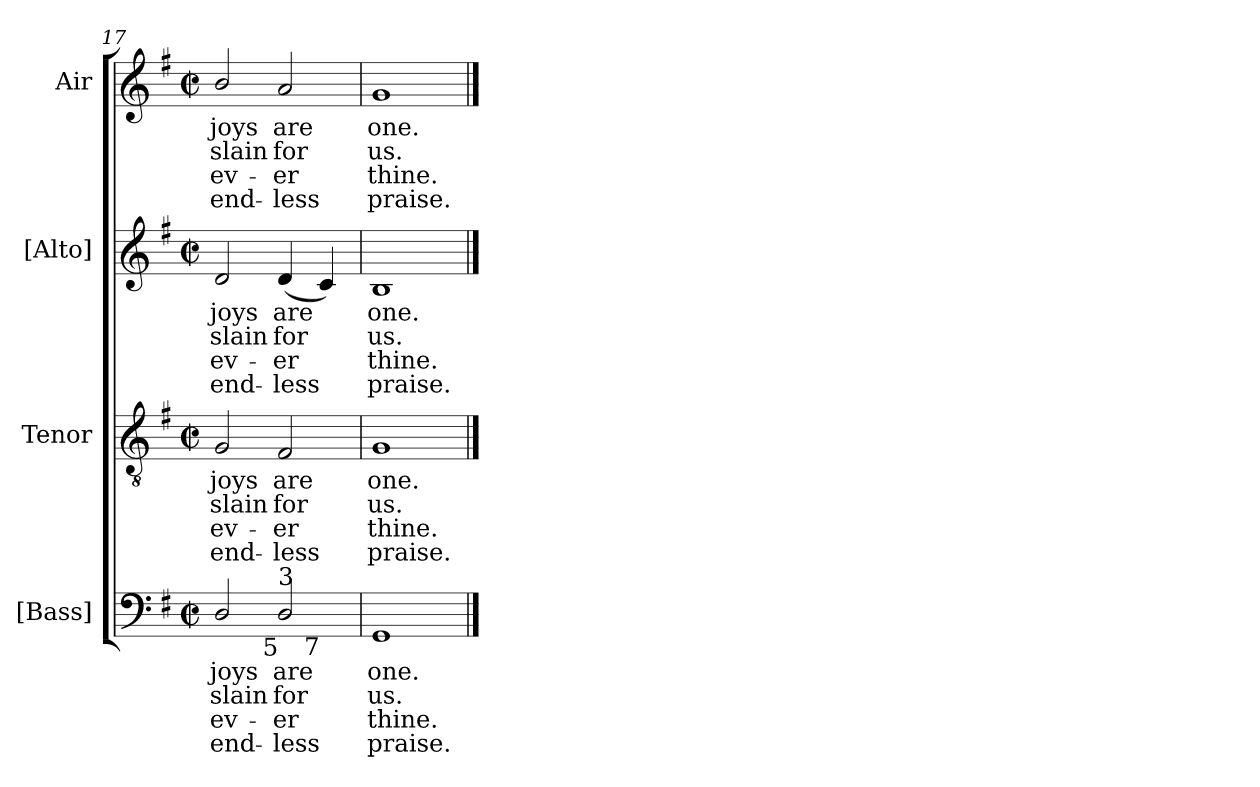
**kern	**text	**text	**text	**text	**kern	**text	**text	**text	**text	**kern	**text	**text	**text	**text	**kern	**text	**text	**text	**text
*part4	*part4	*part4	*part4	*part4	*part3	*part3	*part3	*part3	*part3	*part2	*part2	*part2	*part2	*part2	*part1	*part1	*part1	*part1	*part1
*staff4	*staff4	*staff4	*staff4	*staff4	*staff3	*staff3	*staff3	*staff3	*staff3	*staff2	*staff2	*staff2	*staff2	*staff2	*staff1	*staff1	*staff1	*staff1	*staff1
*I"[Bass]	*	*	*	*	*I"Tenor	*	*	*	*	*I"[Alto]	*	*	*	*	*I"Air	*	*	*	*
*I'B.	*	*	*	*	*I'T.	*	*	*	*	*I'A.	*	*	*	*	*	*	*	*	*
*clefF4	*	*	*	*	*clefGv2	*	*	*	*	*clefG2	*	*	*	*	*clefG2	*	*	*	*
*	*	*	*	*	*ITrd7c12	*	*	*	*	*	*	*	*	*	*	*	*	*	*
*k[f#]	*	*	*	*	*k[f#]	*	*	*	*	*k[f#]	*	*	*	*	*k[f#]	*	*	*	*
*G:	*	*	*	*	*G:	*	*	*	*	*G:	*	*	*	*	*G:	*	*	*	*
*M2/2	*	*	*	*	*M2/2	*	*	*	*	*M2/2	*	*	*	*	*M2/2	*	*	*	*
*met(c|)	*	*	*	*	*met(c|)	*	*	*	*	*met(c|)	*	*	*	*	*met(c|)	*	*	*	*
=17	=17	=17	=17	=17	=17	=17	=17	=17	=17	=17	=17	=17	=17	=17	=17	=17	=17	=17	=17
!	!LO:LY:b:color=#000000	!LO:LY:b:color=#000000	!LO:LY:b:color=#000000	!LO:LY:b:color=#000000	!	!	!	!	!	!	!	!	!	!	!	!	!	!	!
!	!	!	!	!	!	!LO:LY:b:color=#000000	!LO:LY:b:color=#000000	!LO:LY:b:color=#000000	!LO:LY:b:color=#000000	!	!	!	!	!	!	!	!	!	!
!	!	!	!	!	!	!	!	!	!	!	!LO:LY:b:color=#000000	!LO:LY:b:color=#000000	!LO:LY:b:color=#000000	!LO:LY:b:color=#000000	!	!	!	!	!
!LO:TX:b:rj:t=6	!	!	!	!	!	!	!	!	!	!	!	!	!	!	!	!	!	!	!
!LO:TX:t=4	!	!	!	!	!	!	!	!	!	!	!	!	!	!	!	!	!	!	!
!	!	!	!	!	!	!	!	!	!	!	!	!	!	!	!	!LO:LY:b:color=#000000	!LO:LY:b:color=#000000	!LO:LY:b:color=#000000	!LO:LY:b:color=#000000
*^	*	*	*	*	*	*	*	*	*	*	*	*	*	*	*	*	*	*	*
2Di/	2.ryy	joys	slain	ev-	-end-	2GGi/	joys	slain	ev-	-end-	2di/	joys	slain	ev-	-end-	2bi/	joys	slain	ev-	-end-
!	!	!LO:LY:b:color=#000000	!LO:LY:b:color=#000000	!LO:LY:b:color=#000000	!LO:LY:b:color=#000000	!	!	!	!	!	!	!	!	!	!	!	!	!	!	!
!	!	!	!	!	!	!	!LO:LY:b:color=#000000	!LO:LY:b:color=#000000	!LO:LY:b:color=#000000	!LO:LY:b:color=#000000	!	!	!	!	!	!	!	!	!	!
!	!	!	!	!	!	!	!	!	!	!	!	!LO:LY:b:color=#000000	!LO:LY:b:color=#000000	!LO:LY:b:color=#000000	!LO:LY:b:color=#000000	!	!	!	!	!
!LO:TX:b:rj:t=5	!	!	!	!	!	!	!	!	!	!	!	!	!	!	!	!	!	!	!	!
!LO:TX:t=3	!	!	!	!	!	!	!	!	!	!	!	!	!	!	!	!	!	!	!	!
!	!	!	!	!	!	!	!	!	!	!	!	!	!	!	!	!	!LO:LY:b:color=#000000	!LO:LY:b:color=#000000	!LO:LY:b:color=#000000	!LO:LY:b:color=#000000
2Di/	.	are	for	-er	less	2FF#i/	are	for	-er	less	(4di/	are	for	-er	less	2ai/	are	for	-er	less
!	!LO:TX:b:rj:t=7	!	!	!	!	!	!	!	!	!	!	!	!	!	!	!	!	!	!	!
.	4ryy	.	.	.	.	.	.	.	.	.	4ci/)	.	.	.	.	.	.	.	.	.
*v	*v	*	*	*	*	*	*	*	*	*	*	*	*	*	*	*	*	*	*	*
=18	=18	=18	=18	=18	=18	=18	=18	=18	=18	=18	=18	=18	=18	=18	=18	=18	=18	=18	=18
*^	*	*	*	*	*	*	*	*	*	*	*	*	*	*	*	*	*	*	*
!	!	!LO:LY:b:color=#000000	!LO:LY:b:color=#000000	!LO:LY:b:color=#000000	!LO:LY:b:color=#000000	!	!	!	!	!	!	!	!	!	!	!	!	!	!	!
*v	*v	*	*	*	*	*	*	*	*	*	*	*	*	*	*	*	*	*	*	*
*^	*	*	*	*	*	*	*	*	*	*	*	*	*	*	*	*	*	*	*
!	!	!	!	!	!	!	!LO:LY:b:color=#000000	!LO:LY:b:color=#000000	!LO:LY:b:color=#000000	!LO:LY:b:color=#000000	!	!	!	!	!	!	!	!	!	!
*v	*v	*	*	*	*	*	*	*	*	*	*	*	*	*	*	*	*	*	*	*
*^	*	*	*	*	*	*	*	*	*	*	*	*	*	*	*	*	*	*	*
!	!	!	!	!	!	!	!	!	!	!	!	!LO:LY:b:color=#000000	!LO:LY:b:color=#000000	!LO:LY:b:color=#000000	!LO:LY:b:color=#000000	!	!	!	!	!
*v	*v	*	*	*	*	*	*	*	*	*	*	*	*	*	*	*	*	*	*	*
*^	*	*	*	*	*	*	*	*	*	*	*	*	*	*	*	*	*	*	*
!	!	!	!	!	!	!	!	!	!	!	!	!	!	!	!	!	!LO:LY:b:color=#000000	!LO:LY:b:color=#000000	!LO:LY:b:color=#000000	!LO:LY:b:color=#000000
*v	*v	*	*	*	*	*	*	*	*	*	*	*	*	*	*	*	*	*	*	*
1GGi	one.	us.	thine.	praise.	1GGi	one.	us.	thine.	praise.	1Bi	one.	us.	thine.	praise.	1gi	one.	us.	thine.	praise.
==	==	==	==	==	==	==	==	==	==	==	==	==	==	==	==	==	==	==	==
*-	*-	*-	*-	*-	*-	*-	*-	*-	*-	*-	*-	*-	*-	*-	*-	*-	*-	*-	*-
